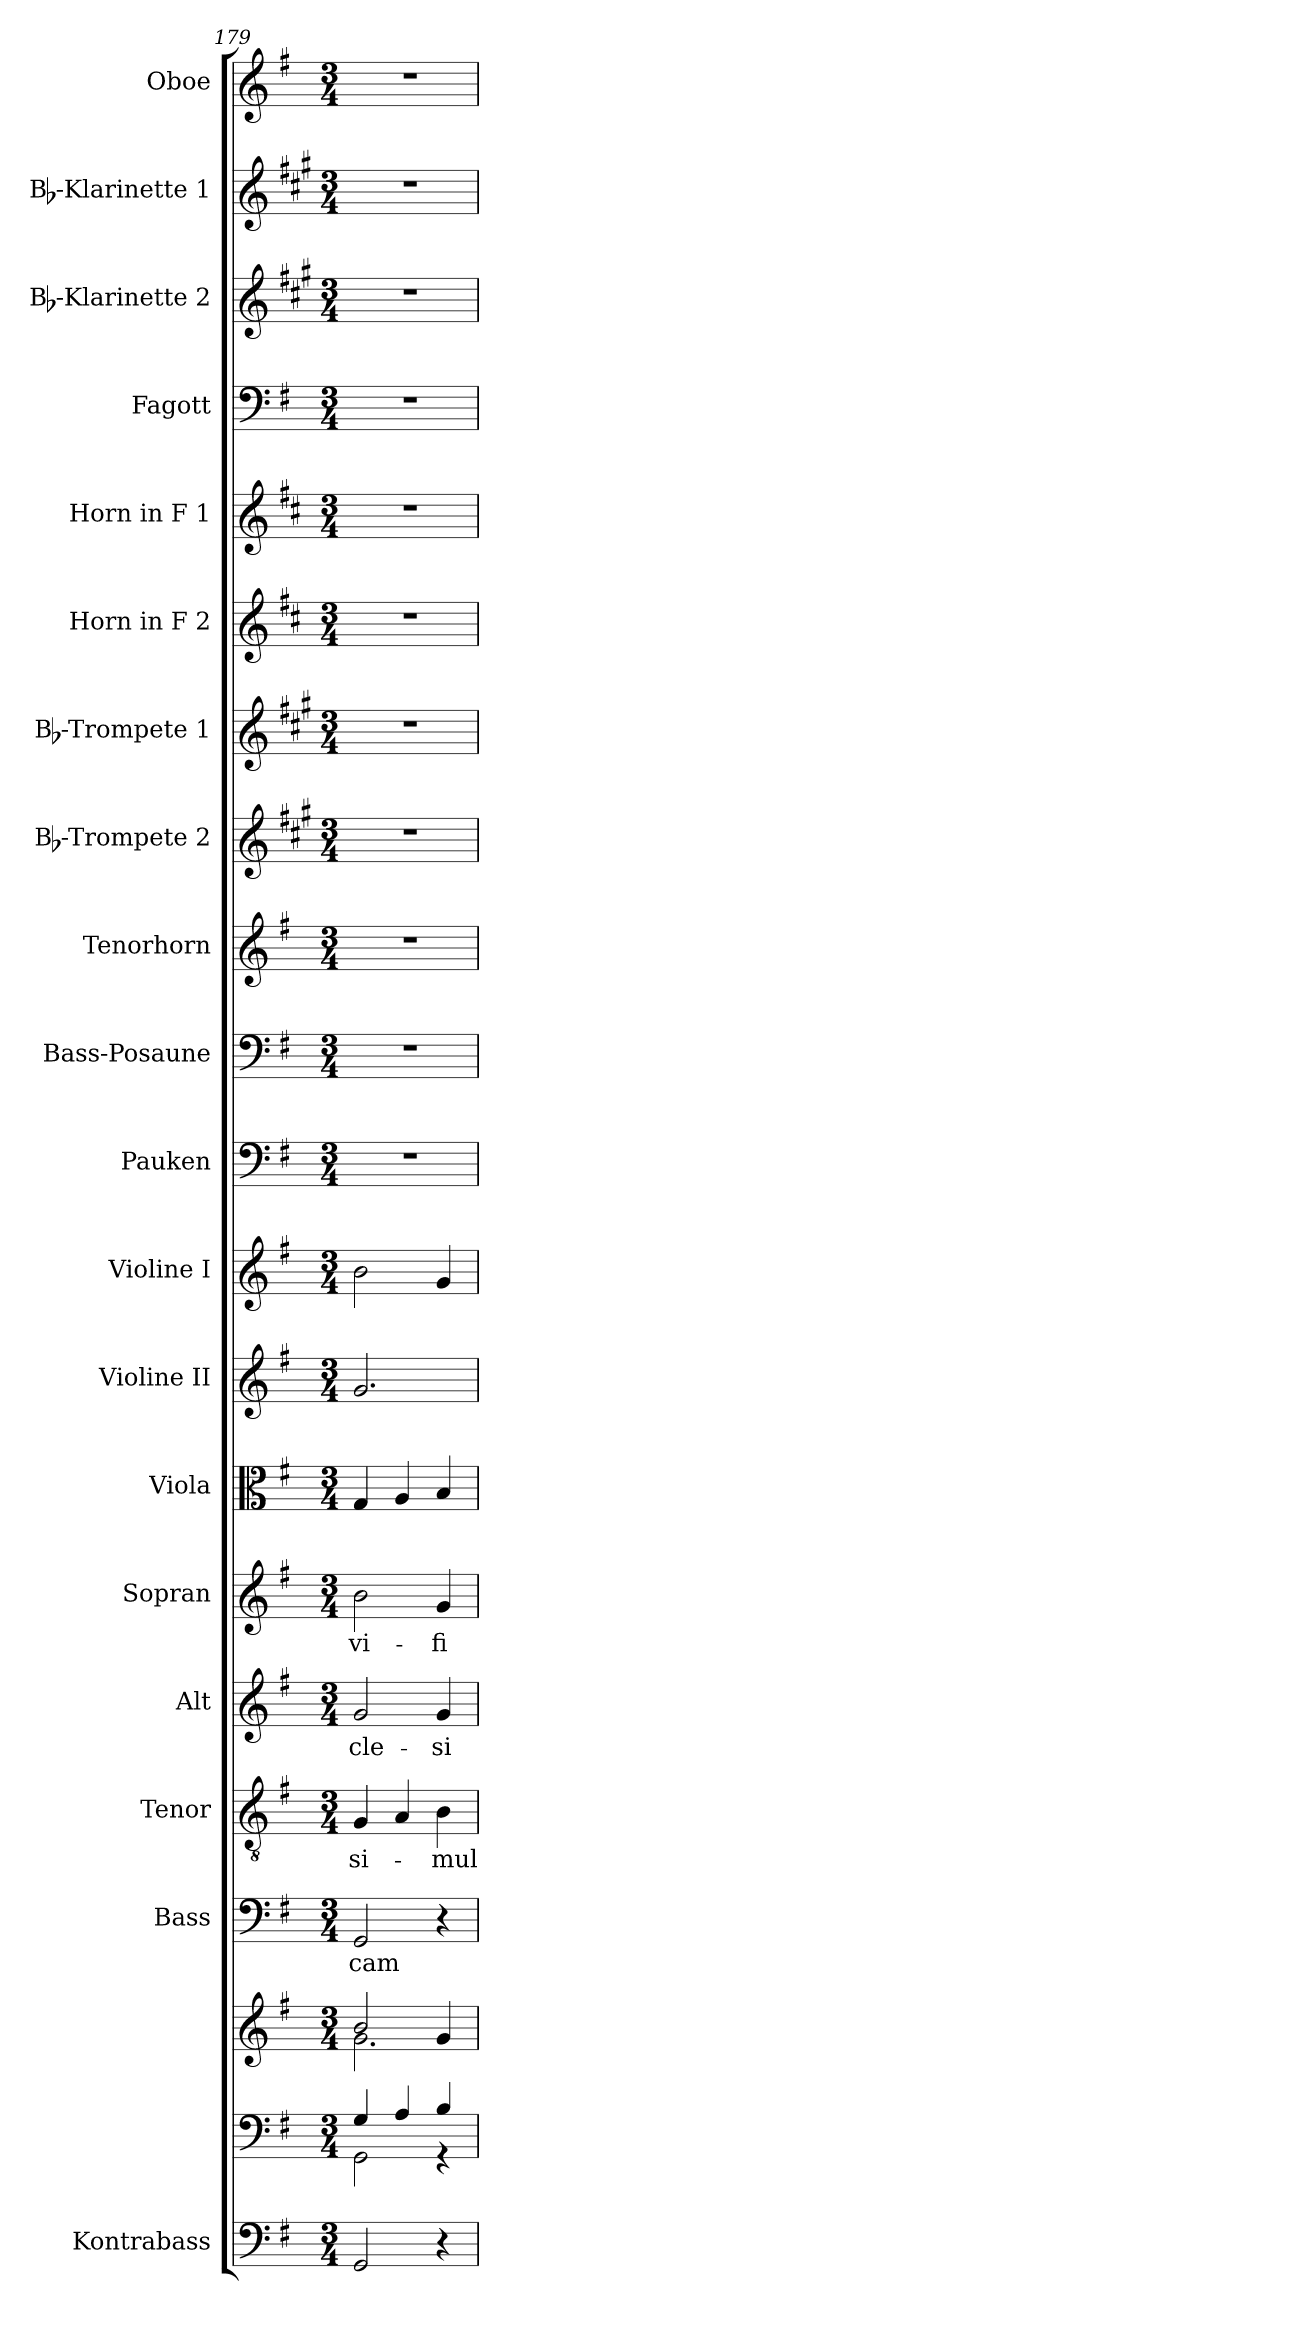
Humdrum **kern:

**kern	**kern	**kern	**kern	**text	**kern	**text	**kern	**text	**kern	**text	**kern	**kern	**kern	**kern	**kern	**kern	**kern	**kern	**kern	**kern	**kern	**kern	**kern	**kern
*part20	*part19	*part19	*part18	*part18	*part17	*part17	*part16	*part16	*part15	*part15	*part14	*part13	*part12	*part11	*part10	*part9	*part8	*part7	*part6	*part5	*part4	*part3	*part2	*part1
*staff21	*staff20	*staff19	*staff18	*staff18	*staff17	*staff17	*staff16	*staff16	*staff15	*staff15	*staff14	*staff13	*staff12	*staff11	*staff10	*staff9	*staff8	*staff7	*staff6	*staff5	*staff4	*staff3	*staff2	*staff1
*I"Kontrabass	*	*	*I"Bass	*	*I"Tenor	*	*I"Alt	*	*I"Sopran	*	*I"Viola	*I"Violine II	*I"Violine I	*I"Pauken	*I"Bass-Posaune	*I"Tenorhorn	*I"Bb-Trompete 2	*I"Bb-Trompete 1	*I"Horn in F 2	*I"Horn in F 1	*I"Fagott	*I"Bb-Klarinette 2	*I"Bb-Klarinette 1	*I"Oboe
*I'Kb.	*	*	*I'B.	*	*I'T.	*	*I'A.	*	*I'S.	*	*I'Vla.	*I'Vl. II	*I'Vl. I	*I'Pk.	*I'B. Pos.	*I'T. Hrn.	*I'Bb Trp. 2	*I'Bb Trp. 1	*	*	*I'Fg.	*I'Bb Kl. 2	*I'Bb Kl. 1	*I'Ob.
*clefF4	*clefF4	*clefG2	*clefF4	*	*clefGv2	*	*clefG2	*	*clefG2	*	*clefC3	*clefG2	*clefG2	*clefF4	*clefF4	*clefG2	*clefG2	*clefG2	*clefG2	*clefG2	*clefF4	*clefG2	*clefG2	*clefG2
*ITrd7c12	*	*	*	*	*	*	*	*	*	*	*	*	*	*	*	*ITrd8c14	*ITrd1c2	*ITrd1c2	*ITrd4c7	*ITrd4c7	*	*ITrd1c2	*ITrd1c2	*
*k[f#]	*k[f#]	*k[f#]	*k[f#]	*	*k[f#]	*	*k[f#]	*	*k[f#]	*	*k[f#]	*k[f#]	*k[f#]	*k[f#]	*k[f#]	*k[f#]	*k[f#]	*k[f#]	*k[f#]	*k[f#]	*k[f#]	*k[f#]	*k[f#]	*k[f#]
*G:	*G:	*G:	*G:	*	*G:	*	*G:	*	*G:	*	*G:	*G:	*G:	*G:	*G:	*G:	*G:	*G:	*G:	*G:	*G:	*G:	*G:	*G:
*M3/4	*M3/4	*M3/4	*M3/4	*	*M3/4	*	*M3/4	*	*M3/4	*	*M3/4	*M3/4	*M3/4	*M3/4	*M3/4	*M3/4	*M3/4	*M3/4	*M3/4	*M3/4	*M3/4	*M3/4	*M3/4	*M3/4
=179	=179	=179	=179	=179	=179	=179	=179	=179	=179	=179	=179	=179	=179	=179	=179	=179	=179	=179	=179	=179	=179	=179	=179	=179
*	*^	*^	*	*	*	*	*	*	*	*	*	*	*	*	*	*	*	*	*	*	*	*	*	*
!	!	!	!	!	!	!LO:LY:b	!	!LO:LY:b	!	!LO:LY:b	!	!LO:LY:b	!	!	!	!	!	!	!	!	!	!	!	!	!	!
2GGG/	4G/	2GG\	2b/	2.g\	2GG/	-cam	4G/	si-	2g/	-cle-	2b\	-vi-	4G/	2.g/	2b\	2.r	2.r	2.r	2.r	2.r	2.r	2.r	2.r	2.r	2.r	2.r
.	4A/	.	.	.	.	.	4A/	.	.	.	.	.	4A/	.	.	.	.	.	.	.	.	.	.	.	.	.
!	!	!	!	!	!	!	!	!LO:LY:b	!	!LO:LY:b	!	!LO:LY:b	!	!	!	!	!	!	!	!	!	!	!	!	!	!
4r	4B/	4rGG	4g/	.	4r	.	4B\	-mul	4g/	-si-	4g/	-fi-	4B/	.	4g/	.	.	.	.	.	.	.	.	.	.	.
*	*v	*v	*	*	*	*	*	*	*	*	*	*	*	*	*	*	*	*	*	*	*	*	*	*	*	*
*	*	*v	*v	*	*	*	*	*	*	*	*	*	*	*	*	*	*	*	*	*	*	*	*	*	*
=	=	=	=	=	=	=	=	=	=	=	=	=	=	=	=	=	=	=	=	=	=	=	=	=
*-	*-	*-	*-	*-	*-	*-	*-	*-	*-	*-	*-	*-	*-	*-	*-	*-	*-	*-	*-	*-	*-	*-	*-	*-
